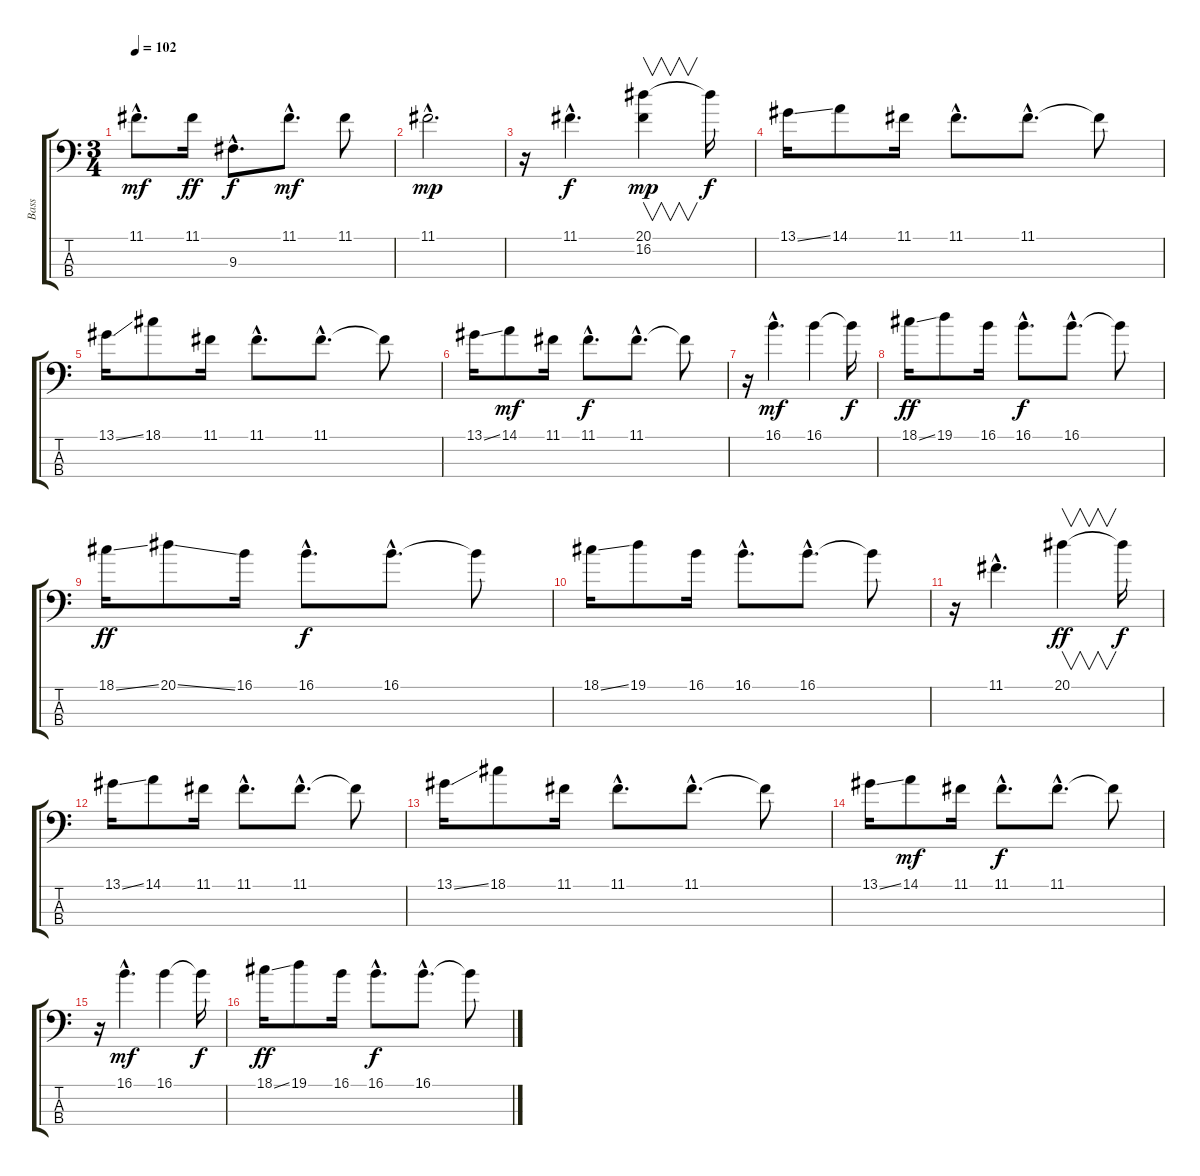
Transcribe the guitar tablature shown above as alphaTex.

\track ("Bass" "Bass") {instrument electricbasspick}
\staff {score tabs}
\tuning (G2 D2 A1 E1) {hide}
\ts (3 4)
\tempo 102
\clef f4
\ks c
11.1{hac}.8{d dy mf} 11.1.16{dy ff} 9.3{hac}.8{d dy f} 11.1{hac}.8{d dy mf} 11.1.8 |
11.1{hac}.2{d dy mp volume 16} |
r.16{volume 14} 11.1{hac}.4{d dy f} (20.1 16.2).4{v dy mp} 20.1{t}.16{dy f} |
13.1{ss}.16{volume 14} 14.1.8 11.1.16 11.1{hac}.8{d} 11.1{hac}.8{d} 11.1{t}.8 |
13.1{ss}.16{volume 14} 18.1.8 11.1.16 11.1{hac}.8{d} 11.1{hac}.8{d} 11.1{t}.8 |
13.1{ss}.16{volume 14} 14.1.8{dy mf} 11.1.16 11.1{hac}.8{d dy f} 11.1{hac}.8{d} 11.1{t}.8 |
r.16 16.1{hac}.4{d dy mf} 16.1.4 16.1{t}.16{dy f} |
18.1{ss}.16{dy ff volume 13} 19.1.8 16.1.16 16.1{hac}.8{d dy f} 16.1{hac}.8{d} 16.1{t}.8 |
18.1{ss}.16{dy ff volume 13} 20.1{ss}.8 16.1.16 16.1{hac}.8{d dy f} 16.1{hac}.8{d} 16.1{t}.8 |
18.1{ss}.16{volume 13} 19.1.8 16.1.16 16.1{hac}.8{d} 16.1{hac}.8{d} 16.1{t}.8 |
r.16 11.1{hac}.4{d} 20.1.4{v dy ff} 20.1{t}.16{dy f} |
13.1{ss}.16{volume 14} 14.1.8 11.1.16 11.1{hac}.8{d} 11.1{hac}.8{d} 11.1{t}.8 |
13.1{ss}.16 18.1.8 11.1.16 11.1{hac}.8{d} 11.1{hac}.8{d} 11.1{t}.8 |
13.1{ss}.16 14.1.8{dy mf} 11.1.16 11.1{hac}.8{d dy f} 11.1{hac}.8{d} 11.1{t}.8 |
r.16 16.1{hac}.4{d dy mf} 16.1.4 16.1{t}.16{dy f} |
18.1{ss}.16{dy ff volume 13} 19.1.8 16.1.16 16.1{hac}.8{d dy f} 16.1{hac}.8{d} 16.1{t}.8
